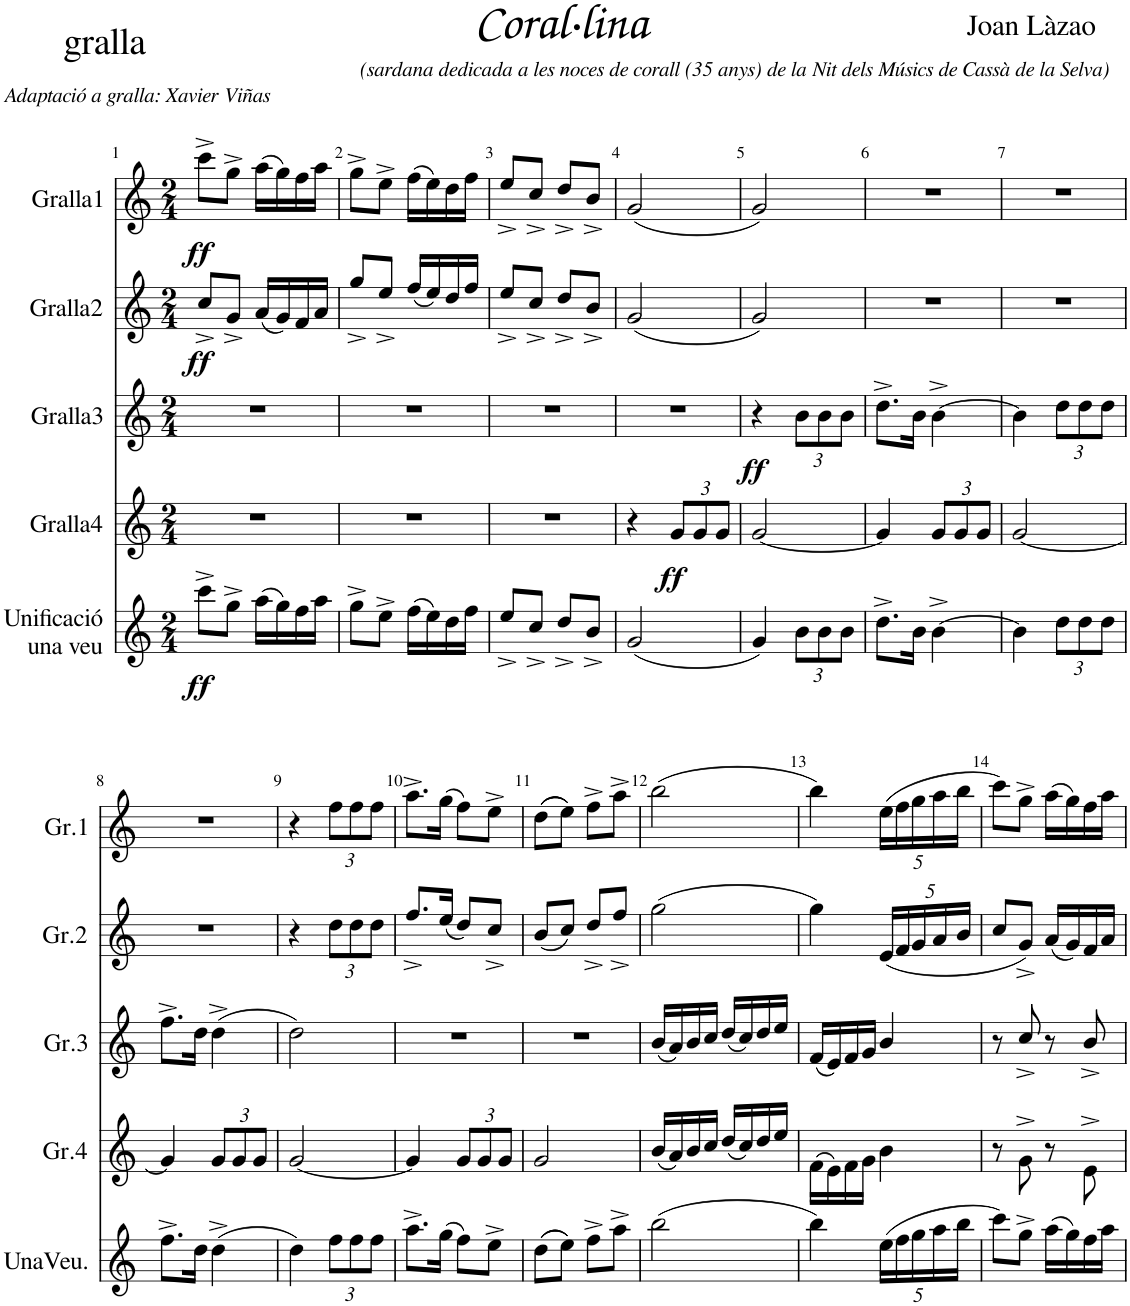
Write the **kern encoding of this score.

**kern	**dynam	**kern	**dynam	**kern	**dynam	**kern	**dynam	**kern	**dynam
*part5	*part5	*part4	*part4	*part3	*part3	*part2	*part2	*part1	*part1
*staff5	*staff5	*staff4	*staff4	*staff3	*staff3	*staff2	*staff2	*staff1	*staff1
*I"Unificació una veu	*	*I"Gralla4	*	*I"Gralla3	*	*I"Gralla2	*	*I"Gralla1	*
*I'UnaVeu.	*	*I'Gr.4	*	*I'Gr.3	*	*I'Gr.2	*	*I'Gr.1	*
*clefG2	*	*clefG2	*	*clefG2	*	*clefG2	*	*clefG2	*
*	*	*	*	*ITrd1c2	*	*	*	*	*
*k[]	*	*k[]	*	*k[]	*	*k[]	*	*k[]	*
*M2/4	*	*M2/4	*	*M2/4	*	*M2/4	*	*M2/4	*
=1	=1	=1	=1	=1	=1	=1	=1	=1	=1
!	!LO:DY:b	!	!	!	!	!	!LO:DY:b	!	!LO:DY:b
8ccc^\L	ff	2r	.	2r	.	8cc^/L	ff	8ccc^\L	ff
8gg^\J	.	.	.	.	.	8g^/J	.	8gg^\J	.
(>16aa\LL	.	.	.	.	.	(16a/LL	.	(>16aa\LL	.
16gg\)	.	.	.	.	.	16g/)	.	16gg\)	.
16ff\	.	.	.	.	.	16f/	.	16ff\	.
16aa\JJ	.	.	.	.	.	16a/JJ	.	16aa\JJ	.
=2	=2	=2	=2	=2	=2	=2	=2	=2	=2
8gg^\L	.	2r	.	2r	.	8gg^/L	.	8gg^\L	.
8ee^\J	.	.	.	.	.	8ee^/J	.	8ee^\J	.
(>16ff\LL	.	.	.	.	.	(16ff/LL	.	(>16ff\LL	.
16ee\)	.	.	.	.	.	16ee/)	.	16ee\)	.
16dd\	.	.	.	.	.	16dd/	.	16dd\	.
16ff\JJ	.	.	.	.	.	16ff/JJ	.	16ff\JJ	.
=3	=3	=3	=3	=3	=3	=3	=3	=3	=3
8ee^/L	.	2r	.	2r	.	8ee^/L	.	8ee^/L	.
8cc^/J	.	.	.	.	.	8cc^/J	.	8cc^/J	.
8dd^/L	.	.	.	.	.	8dd^/L	.	8dd^/L	.
8b^/J	.	.	.	.	.	8b^/J	.	8b^/J	.
=4	=4	=4	=4	=4	=4	=4	=4	=4	=4
(<2g/	.	4r	.	2r	.	(<2g/	.	(<2g/	.
*	*	*Xbrackettup	*	*	*	*	*	*	*
!	!	!	!LO:DY:b	!	!	!	!	!	!
.	.	12g/L	ff	.	.	.	.	.	.
.	.	12g/	.	.	.	.	.	.	.
.	.	12g/J	.	.	.	.	.	.	.
=5	=5	=5	=5	=5	=5	=5	=5	=5	=5
!	!	!	!	!	!LO:DY:b	!	!	!	!
4g/)	.	[2g/	.	4r	ff	2g/)	.	2g/)	.
*Xbrackettup	*	*	*	*Xbrackettup	*	*	*	*	*
12b\L	.	.	.	12b\L	.	.	.	.	.
12b\	.	.	.	12b\	.	.	.	.	.
12b\J	.	.	.	12b\J	.	.	.	.	.
=6	=6	=6	=6	=6	=6	=6	=6	=6	=6
8.dd^\L	.	4g/]	.	8.dd^\L	.	2r	.	2r	.
16b\Jk	.	.	.	16b\Jk	.	.	.	.	.
[4b^\	.	12g/L	.	[4b^\	.	.	.	.	.
.	.	12g/	.	.	.	.	.	.	.
.	.	12g/J	.	.	.	.	.	.	.
=7	=7	=7	=7	=7	=7	=7	=7	=7	=7
4b\]	.	[2g/	.	4b\]	.	2r	.	2r	.
12dd\L	.	.	.	12dd\L	.	.	.	.	.
12dd\	.	.	.	12dd\	.	.	.	.	.
12dd\J	.	.	.	12dd\J	.	.	.	.	.
!!LO:LB:g=z
=8	=8	=8	=8	=8	=8	=8	=8	=8	=8
8.ff^\L	.	4g/]	.	8.ff^\L	.	2r	.	2r	.
16dd\Jk	.	.	.	16dd\Jk	.	.	.	.	.
(>4dd^\	.	12g/L	.	(>4dd^\	.	.	.	.	.
.	.	12g/	.	.	.	.	.	.	.
.	.	12g/J	.	.	.	.	.	.	.
=9	=9	=9	=9	=9	=9	=9	=9	=9	=9
4dd\)	.	[2g/	.	2dd\)	.	4r	.	4r	.
*	*	*	*	*	*	*Xbrackettup	*	*Xbrackettup	*
12ff\L	.	.	.	.	.	12dd\L	.	12ff\L	.
12ff\	.	.	.	.	.	12dd\	.	12ff\	.
12ff\J	.	.	.	.	.	12dd\J	.	12ff\J	.
=10	=10	=10	=10	=10	=10	=10	=10	=10	=10
8.aa^\L	.	4g/]	.	2r	.	8.ff^/L	.	8.aa^\L	.
(>16gg\Jk	.	.	.	.	.	(16ee/Jk	.	(>16gg\Jk	.
8ff\L)	.	12g/L	.	.	.	8dd/L)	.	8ff\L)	.
.	.	12g/	.	.	.	.	.	.	.
8ee^\J	.	.	.	.	.	8cc^/J	.	8ee^\J	.
.	.	12g/J	.	.	.	.	.	.	.
=11	=11	=11	=11	=11	=11	=11	=11	=11	=11
(>(8dd\L	.	2g/	.	2r	.	(<8b/L	.	(>(8dd\L	.
8ee\J))	.	.	.	.	.	8cc/J)	.	8ee\J))	.
8ff^\L	.	.	.	.	.	8dd^/L	.	8ff^\L	.
8aa^\J	.	.	.	.	.	8ff^/J	.	8aa^\J	.
=12	=12	=12	=12	=12	=12	=12	=12	=12	=12
(>2bb\	.	(<16b/LL	.	(16b/LL	.	(>2gg\	.	(>2bb\	.
.	.	16a/)	.	16a/)	.	.	.	.	.
.	.	16b/	.	16b/	.	.	.	.	.
.	.	16cc/JJ	.	16cc/JJ	.	.	.	.	.
.	.	(16dd/LL	.	(16dd/LL	.	.	.	.	.
.	.	16cc/)	.	16cc/)	.	.	.	.	.
.	.	16dd/	.	16dd/	.	.	.	.	.
.	.	16ee/JJ	.	16ee/JJ	.	.	.	.	.
=13	=13	=13	=13	=13	=13	=13	=13	=13	=13
4bb\)	.	(>16f\LL	.	(<16f/LL	.	4gg\)	.	4bb\)	.
.	.	16e\)	.	16e/)	.	.	.	.	.
.	.	16f\	.	16f/	.	.	.	.	.
.	.	16g\JJ	.	16g/JJ	.	.	.	.	.
(>20ee\LL	.	4b\	.	4b/	.	(<20e/LL	.	(>20ee\LL	.
20ff\	.	.	.	.	.	20f/	.	20ff\	.
20gg\	.	.	.	.	.	20g/	.	20gg\	.
20aa\	.	.	.	.	.	20a/	.	20aa\	.
20bb\JJ	.	.	.	.	.	20b/JJ	.	20bb\JJ	.
=14	=14	=14	=14	=14	=14	=14	=14	=14	=14
*	*	*	*	*k[]	*	*	*	*	*
8ccc\L)	.	8r	.	8r	.	8cc/L	.	8ccc\L)	.
8gg^\J	.	8g^\	.	8cc^/	.	8g^/J)	.	8gg^\J	.
(>16aa\LL	.	8r	.	8r	.	(<16a/LL	.	(>16aa\LL	.
16gg\)	.	.	.	.	.	16g/)	.	16gg\)	.
16ff\	.	8e^\	.	8b^/	.	16f/	.	16ff\	.
16aa\JJ	.	.	.	.	.	16a/JJ	.	16aa\JJ	.
=	=	=	=	=	=	=	=	=	=
*-	*-	*-	*-	*-	*-	*-	*-	*-	*-
